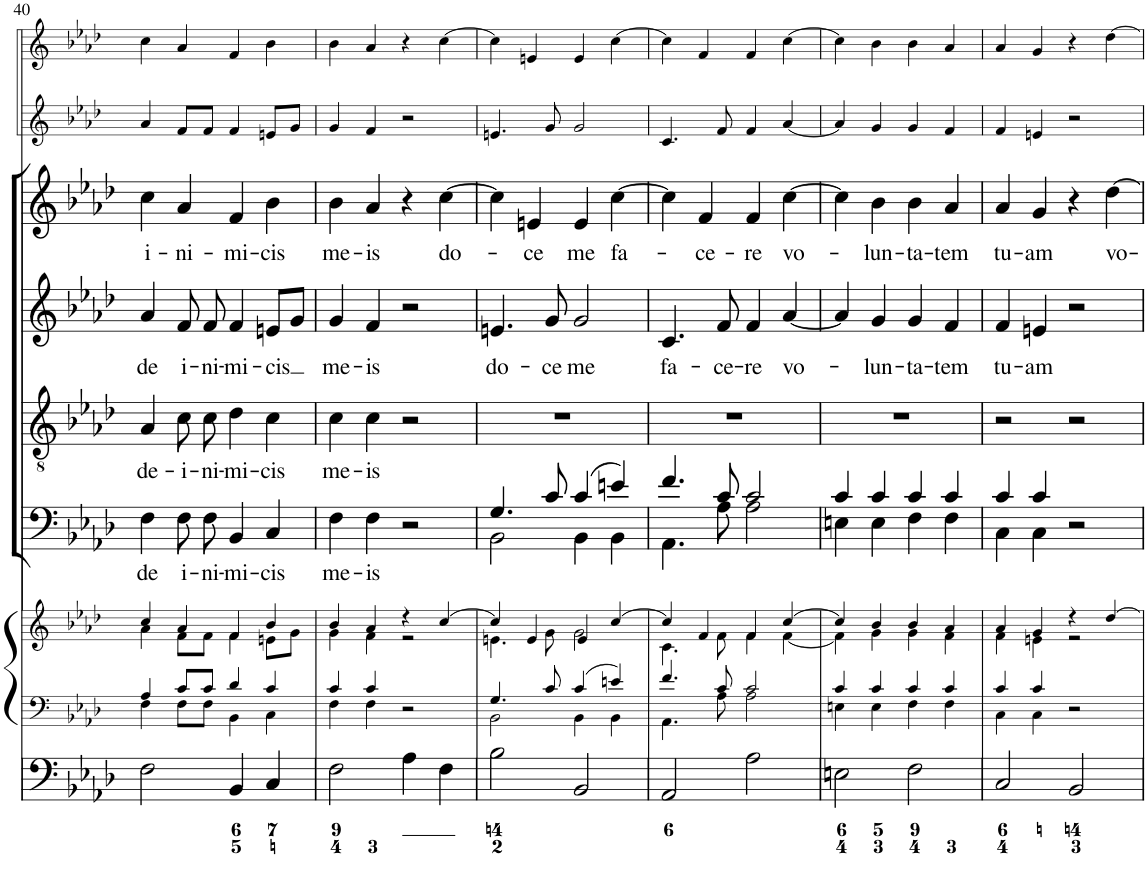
**kern	**kern	**kern	**kern	**text	**kern	**text	**kern	**text	**kern	**text	**kern	**kern
*part7	*part7	*part7	*part6	*part6	*part5	*part5	*part4	*part4	*part3	*part3	*part2	*part1
*staff9	*staff8	*staff7	*staff6	*staff6	*staff5	*staff5	*staff4	*staff4	*staff3	*staff3	*staff2	*staff1
*I"Organ	*	*	*I"Voice	*	*I"Tenor	*	*I"Alto	*	*I"Soprano	*	*I"Violin 2	*I"Violin 1  non obbl.
*	*	*	*	*	*	*	*	*	*	*	*I'Vln	*I'Vln
!!LO:PB:g=z
*clefF4	*clefF4	*clefG2	*clefF4	*	*clefGv2	*	*clefG2	*	*clefG2	*	*clefG2	*clefG2
*k[b-e-a-d-]	*k[b-e-a-d-]	*k[b-e-a-d-]	*k[b-e-a-d-]	*	*k[b-e-a-d-]	*	*k[b-e-a-d-]	*	*k[b-e-a-d-]	*	*k[b-e-a-d-]	*k[b-e-a-d-]
*M2/2	*M2/2	*M2/2	*M2/2	*	*M2/2	*	*M2/2	*	*M2/2	*	*M2/2	*M2/2
*met(c|)	*met(c|)	*met(c|)	*met(c|)	*	*met(c|)	*	*met(c|)	*	*met(c|)	*	*met(c|)	*met(c|)
=40	=40	=40	=40	=40	=40	=40	=40	=40	=40	=40	=40	=40
*	*^	*^	*	*	*	*	*	*	*	*	*	*
!	!	!	!	!	!	!LO:LY:b	!	!LO:LY:b	!	!LO:LY:b	!	!LO:LY:b	!	!
2F\	4A-/	4F\	4cc/	4a-\	4F\	de	4A-/	de-	4a-/	de	4cc\	i-	4a-/	4cc\
!	!	!	!	!	!	!LO:LY:b	!	!LO:LY:b	!	!LO:LY:b	!	!LO:LY:b	!	!
.	8c/L	8F\L	4a-/	8f\L	8F\L	i-	8c\L	-i-	8f/	i-	4a-/	-ni-	8f/L	4a-/
!	!	!	!	!	!	!LO:LY:b	!	!LO:LY:b	!	!LO:LY:b	!	!	!	!
.	8c/J	8F\J	.	8f\J	8F\J	-ni-	8c\J	-ni-	8f/	-ni-	.	.	8f/J	.
!	!	!	!	!	!	!LO:LY:b	!	!LO:LY:b	!	!LO:LY:b	!	!LO:LY:b	!	!
4BB-/	4d-/	4BB-\	4f/	4f\	4BB-/	-mi-	4d-\	-mi-	4f/	-mi-	4f/	-mi-	4f/	4f/
!	!	!	!	!	!	!LO:LY:b	!	!LO:LY:b	!	!LO:LY:b	!	!LO:LY:b	!	!
4C/	4c/	4C\	4b-/	8en\L	4C/	-cis	4c\	-cis	8en/L	-cis	4b-\	-cis	8en/L	4b-\
.	.	.	.	8g\J	.	.	.	.	8g/J	.	.	.	8g/J	.
=41	=41	=41	=41	=41	=41	=41	=41	=41	=41	=41	=41	=41	=41	=41
!	!	!	!	!	!	!LO:LY:b	!	!LO:LY:b	!	!LO:LY:b	!	!LO:LY:b	!	!
2F\	4c/	4F\	4b-/	4g\	4F\	me-	4c\	me-	4g/	me-	4b-\	me-	4g/	4b-\
!	!	!	!	!	!	!LO:LY:b	!	!LO:LY:b	!	!LO:LY:b	!	!LO:LY:b	!	!
.	4c/	4F\	4a-/	4f\	4F\	-is	4c\	-is	4f/	-is	4a-/	-is	4f/	4a-/
4A-\	2r	2ryy	4r	2r	2r	.	2r	.	2r	.	4r	.	2r	4r
!	!	!	!	!	!	!	!	!	!	!	!	!LO:LY:b	!	!
4F\	.	.	[4cc/	.	.	.	.	.	.	.	[4cc\	do-	.	[4cc\
=42	=42	=42	=42	=42	=42	=42	=42	=42	=42	=42	=42	=42	=42	=42
*	*	*	*	*	*^	*	*	*	*	*	*	*	*	*
!	!	!	!	!	!	!	!	!	!	!	!LO:LY:b	!	!	!	!
2B-\	4.G/	2BB-\	4cc/]	4.en\	4.G/	2BB-\	.	1r	.	4.en/	do-	4cc\]	.	4.en/	4cc\]
!	!	!	!	!	!	!	!	!	!	!	!	!	!LO:LY:b	!	!
.	.	.	4e/	.	.	.	.	.	.	.	.	4en/	-ce	.	4en/
!	!	!	!	!	!	!	!	!	!	!	!LO:LY:b	!	!	!	!
.	8c/	.	.	8g\	8c/	.	.	.	.	8g/	-ce	.	.	8g/	.
!	!	!	!	!	!	!	!	!	!	!	!LO:LY:b	!	!LO:LY:b	!	!
2BB-/	4c/	4BB-\	4e/	2g\	(4c/	4BB-\	.	.	.	2g/	me	4e/	me	2g/	4e/
!	!	!	!	!	!	!	!	!	!	!	!	!	!LO:LY:b	!	!
.	4en/	4BB-\	[4cc/	.	4en/)	4BB-\	.	.	.	.	.	[4cc\	fa-	.	[4cc\
=43	=43	=43	=43	=43	=43	=43	=43	=43	=43	=43	=43	=43	=43	=43	=43
!	!	!	!	!	!	!	!	!	!	!	!LO:LY:b	!	!	!	!
2AA-/	4.f/	4.AA-\	4cc/]	4.c\	4.f/	4.AA-\	.	1r	.	4.c/	fa-	4cc\]	.	4.c/	4cc\]
!	!	!	!	!	!	!	!	!	!	!	!	!	!LO:LY:b	!	!
.	.	.	4f/	.	.	.	.	.	.	.	.	4f/	-ce-	.	4f/
!	!	!	!	!	!	!	!	!	!	!	!LO:LY:b	!	!	!	!
.	8c/	8A-\	.	8f\	8c/	8A-\	.	.	.	8f/	-ce-	.	.	8f/	.
!	!	!	!	!	!	!	!	!	!	!	!LO:LY:b	!	!LO:LY:b	!	!
2A-\	2c/	2A-\	4f/	4f\	2c/	2A-\	.	.	.	4f/	-re	4f/	-re	4f/	4f/
!	!	!	!	!	!	!	!	!	!	!	!LO:LY:b	!	!LO:LY:b	!	!
.	.	.	[4cc/	[4f\	.	.	.	.	.	[4a-/	vo-	[4cc\	vo-	[4a-/	[4cc\
=44	=44	=44	=44	=44	=44	=44	=44	=44	=44	=44	=44	=44	=44	=44	=44
2En\	4c/	4En\	4cc/]	4f\]	4c/	4En\	.	1r	.	4a-/]	.	4cc\]	.	4a-/]	4cc\]
!	!	!	!	!	!	!	!	!	!	!	!LO:LY:b	!	!LO:LY:b	!	!
.	4c/	4E\	4b-/	4g\	4c/	4E\	.	.	.	4g/	-lun-	4b-\	-lun-	4g/	4b-\
!	!	!	!	!	!	!	!	!	!	!	!LO:LY:b	!	!LO:LY:b	!	!
2F\	4c/	4F\	4b-/	4g\	4c/	4F\	.	.	.	4g/	-ta-	4b-\	-ta-	4g/	4b-\
!	!	!	!	!	!	!	!	!	!	!	!LO:LY:b	!	!LO:LY:b	!	!
.	4c/	4F\	4a-/	4f\	4c/	4F\	.	.	.	4f/	-tem	4a-/	-tem	4f/	4a-/
=45	=45	=45	=45	=45	=45	=45	=45	=45	=45	=45	=45	=45	=45	=45	=45
!	!	!	!	!	!	!	!	!	!	!	!LO:LY:b	!	!LO:LY:b	!	!
2C/	4c/	4C\	4a-/	4f\	4c/	4C\	.	2r	.	4f/	tu-	4a-/	tu-	4f/	4a-/
!	!	!	!	!	!	!	!	!	!	!	!LO:LY:b	!	!LO:LY:b	!	!
.	4c/	4C\	4g/	4en\	4c/	4C\	.	.	.	4en/	-am	4g/	-am	4en/	4g/
2BB-/	2r	2ryy	4r	2r	2r	2ryy	.	2r	.	2r	.	4r	.	2r	4r
!	!	!	!	!	!	!	!	!	!	!	!	!	!LO:LY:b	!	!
.	.	.	[4dd-/	.	.	.	.	.	.	.	.	[4dd-\	vo-	.	[4dd-\
*	*v	*v	*	*	*v	*v	*	*	*	*	*	*	*	*	*
*	*	*v	*v	*	*	*	*	*	*	*	*	*	*
=	=	=	=	=	=	=	=	=	=	=	=	=
*-	*-	*-	*-	*-	*-	*-	*-	*-	*-	*-	*-	*-
